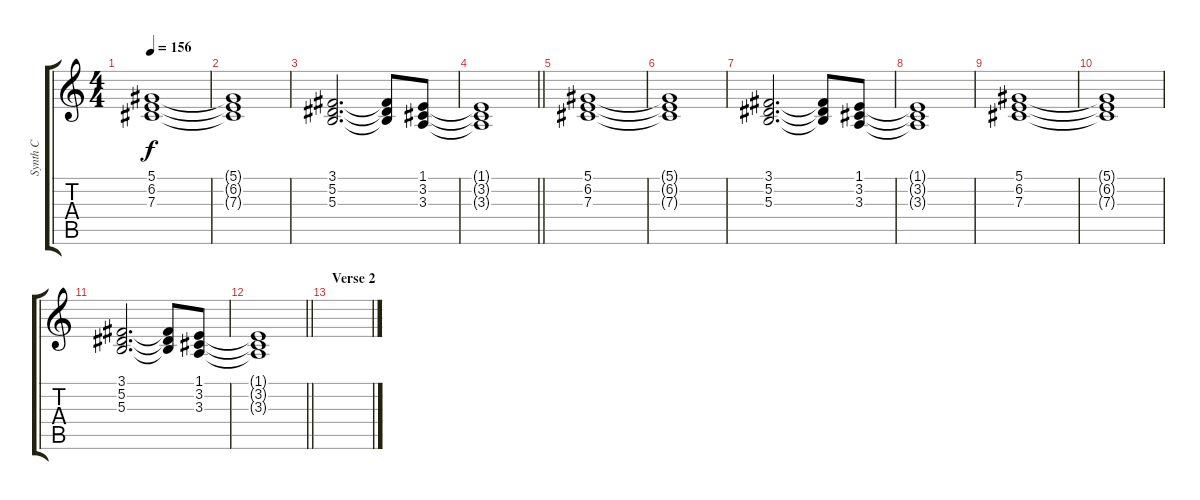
\track ("Synth C" "Synth C") {instrument pad4choir}
\staff {score tabs}
\tuning (Eb4 Bb3 Gb3 Db3 Ab2 Eb2) {hide}
\ts (4 4)
\tempo 156
\clef g2
\ks c
(5.1 6.2 7.3).1{dy f} |
(5.1{t} 6.2{t} 7.3{t}).1 |
(3.1 5.2 5.3).2{d} (3.1{t} 5.2{t} 5.3{t}).8 (1.1 3.2 3.3).8 |
\barLineRight lightlight
(1.1{t} 3.2{t} 3.3{t}).1 |
(5.1 6.2 7.3).1 |
(5.1{t} 6.2{t} 7.3{t}).1 |
(3.1 5.2 5.3).2{d} (3.1{t} 5.2{t} 5.3{t}).8 (1.1 3.2 3.3).8 |
(1.1{t} 3.2{t} 3.3{t}).1 |
(5.1 6.2 7.3).1 |
(5.1{t} 6.2{t} 7.3{t}).1 |
(3.1 5.2 5.3).2{d} (3.1{t} 5.2{t} 5.3{t}).8 (1.1 3.2 3.3).8 |
\barLineRight lightlight
(1.1{t} 3.2{t} 3.3{t}).1 |
\section ("" "Verse 2")
